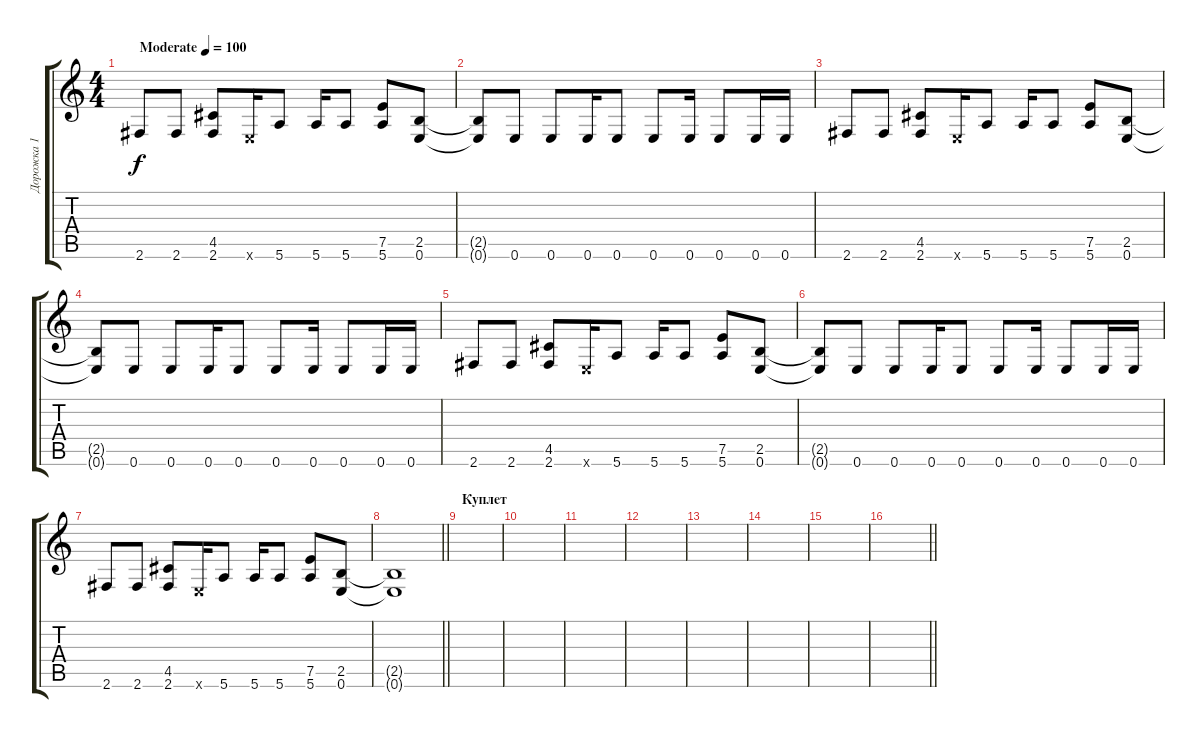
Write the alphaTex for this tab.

\track ("Дорожка 1" "Дорожка 1") {instrument distortionguitar}
\staff {score tabs}
\tuning (E4 B3 G3 D3 A2 E2) {hide}
\ts (4 4)
\tempo (100 "Moderate")
\clef g2
\ks c
2.6.8{dy f instrument distortionguitar} 2.6.8 (4.5 2.6).8 0.6{x}.16 5.6.8 5.6.16 5.6.8 (7.5 5.6).8 (2.5 0.6).8 |
(2.5{t} 0.6{t}).8 0.6.8 0.6.8 0.6.16 0.6.8 0.6.8 0.6.16 0.6.8 0.6.16 0.6.16 |
2.6.8 2.6.8 (4.5 2.6).8 0.6{x}.16 5.6.8 5.6.16 5.6.8 (7.5 5.6).8 (2.5 0.6).8 |
(2.5{t} 0.6{t}).8 0.6.8 0.6.8 0.6.16 0.6.8 0.6.8 0.6.16 0.6.8 0.6.16 0.6.16 |
2.6.8 2.6.8 (4.5 2.6).8 0.6{x}.16 5.6.8 5.6.16 5.6.8 (7.5 5.6).8 (2.5 0.6).8 |
(2.5{t} 0.6{t}).8 0.6.8 0.6.8 0.6.16 0.6.8 0.6.8 0.6.16 0.6.8 0.6.16 0.6.16 |
2.6.8 2.6.8 (4.5 2.6).8 0.6{x}.16 5.6.8 5.6.16 5.6.8 (7.5 5.6).8 (2.5 0.6).8 |
\barLineRight lightlight
(2.5{t} 0.6{t}).1 |
\section ("" "Куплет")
|
|
|
|
|
|
|
\barLineRight lightlight
